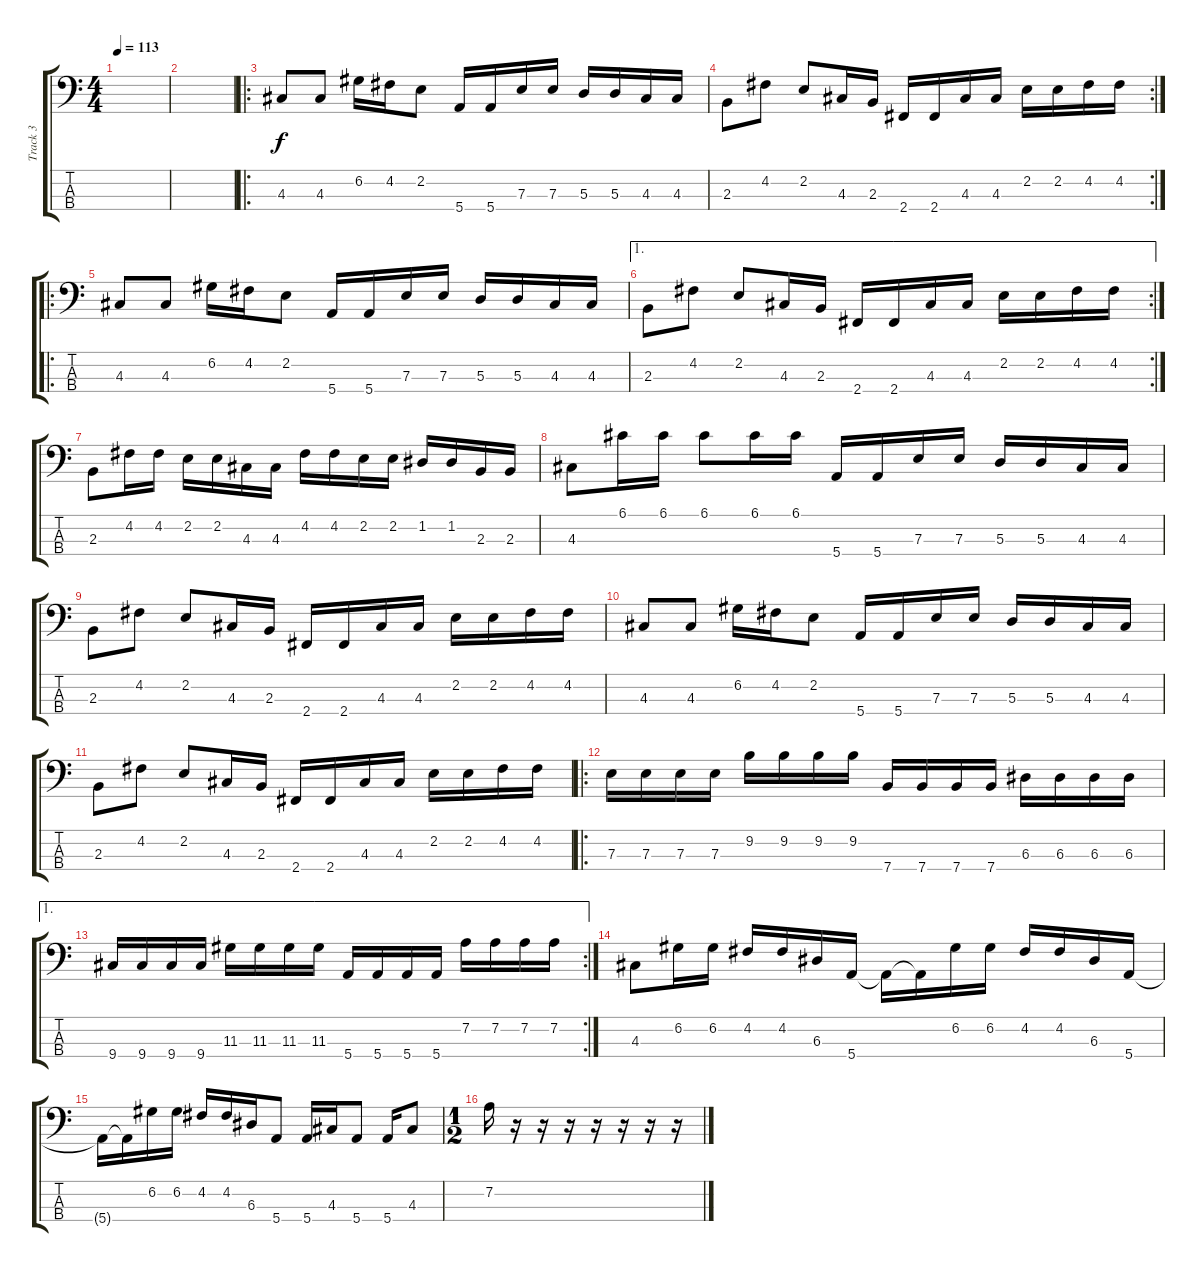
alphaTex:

\track ("Track 3" "Track 3") {instrument electricbasspick}
\staff {score tabs}
\tuning (G2 D2 A1 E1) {hide}
\ts (4 4)
\tempo 113
\clef f4
\ks c
|
|
\ro
4.3.8 4.3.8 6.2.16 4.2.16 2.2.8 5.4.16 5.4.16 7.3.16 7.3.16 5.3.16 5.3.16 4.3.16 4.3.16 |
\rc 2
2.3.8 4.2.8 2.2.8 4.3.16 2.3.16 2.4.16 2.4.16 4.3.16 4.3.16 2.2.16 2.2.16 4.2.16 4.2.16 |
\ro
4.3.8 4.3.8 6.2.16 4.2.16 2.2.8 5.4.16 5.4.16 7.3.16 7.3.16 5.3.16 5.3.16 4.3.16 4.3.16 |
\ae 1
\rc 2
2.3.8 4.2.8 2.2.8 4.3.16 2.3.16 2.4.16 2.4.16 4.3.16 4.3.16 2.2.16 2.2.16 4.2.16 4.2.16 |
2.3.8 4.2.16 4.2.16 2.2.16 2.2.16 4.3.16 4.3.16 4.2.16 4.2.16 2.2.16 2.2.16 1.2.16 1.2.16 2.3.16 2.3.16 |
4.3.8 6.1.16 6.1.16 6.1.8 6.1.16 6.1.16 5.4.16 5.4.16 7.3.16 7.3.16 5.3.16 5.3.16 4.3.16 4.3.16 |
2.3.8 4.2.8 2.2.8 4.3.16 2.3.16 2.4.16 2.4.16 4.3.16 4.3.16 2.2.16 2.2.16 4.2.16 4.2.16 |
4.3.8 4.3.8 6.2.16 4.2.16 2.2.8 5.4.16 5.4.16 7.3.16 7.3.16 5.3.16 5.3.16 4.3.16 4.3.16 |
2.3.8 4.2.8 2.2.8 4.3.16 2.3.16 2.4.16 2.4.16 4.3.16 4.3.16 2.2.16 2.2.16 4.2.16 4.2.16 |
\ro
7.3.16 7.3.16 7.3.16 7.3.16 9.2.16 9.2.16 9.2.16 9.2.16 7.4.16 7.4.16 7.4.16 7.4.16 6.3.16 6.3.16 6.3.16 6.3.16 |
\ae 1
\rc 2
9.4.16 9.4.16 9.4.16 9.4.16 11.3.16 11.3.16 11.3.16 11.3.16 5.4.16 5.4.16 5.4.16 5.4.16 7.2.16 7.2.16 7.2.16 7.2.16 |
4.3.8 6.2.16 6.2.16 4.2.16 4.2.16 6.3.16 5.4.16 5.4{t}.16 5.4{t}.16 6.2.16 6.2.16 4.2.16 4.2.16 6.3.16 5.4.16 |
5.4{t}.16 5.4{t}.16 6.2.16 6.2.16 4.2.16 4.2.16 6.3.16 5.4.8 5.4.16 4.3.16 5.4.8 5.4.16 4.3.8 |
\ts (1 2)
7.2.16 r.16 r.16 r.16 r.16 r.16 r.16 r.16
